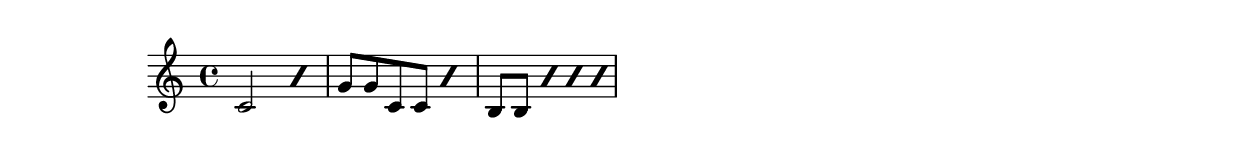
\version "2.1.22"
\header {
texidoc = "Within a bar, beat repeats denote that a music snippet should be
played again."
}

\score { \notes \relative c'
	 \context Voice { \time 4/4
   \repeat "percent" 2 { c2 }

   % the chairman dances
   \repeat "percent" 2 { g'8 g c, c  }   
   \repeat "percent" 4 { b8 b8  }
  }
	 \paper { raggedright = ##t }
}
